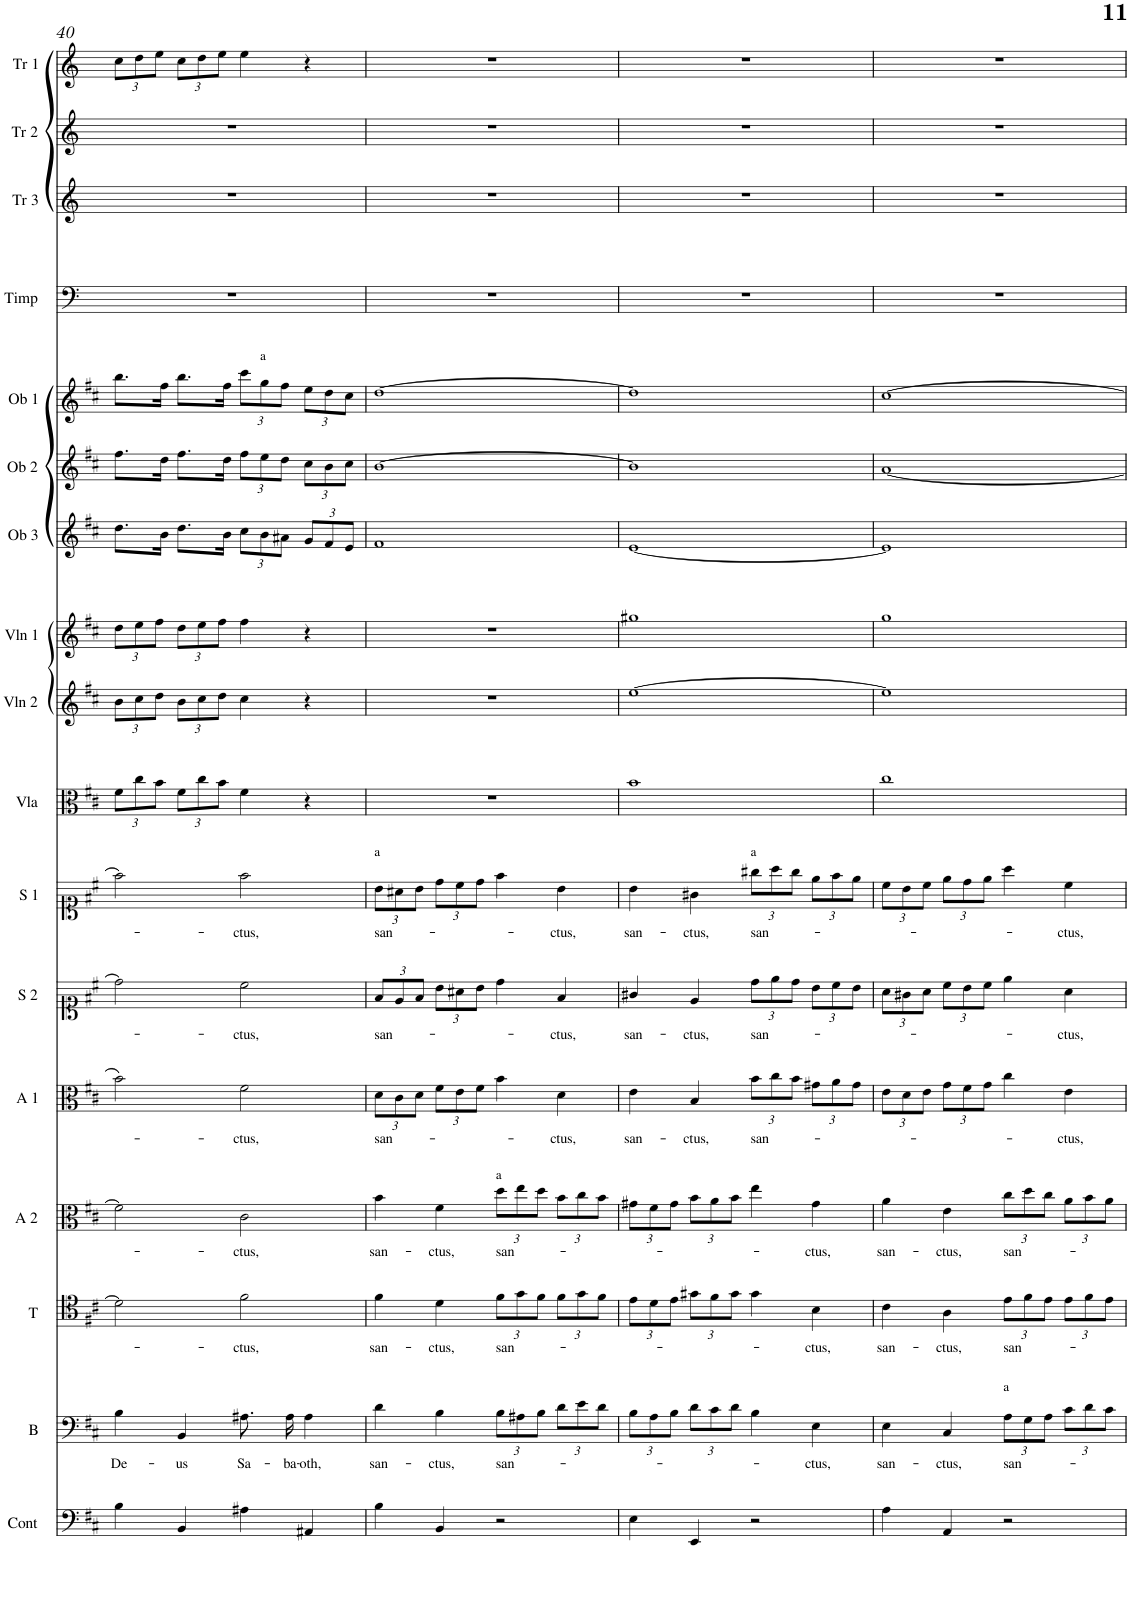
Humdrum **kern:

**kern	**kern	**text	**kern	**text	**kern	**text	**kern	**text	**kern	**text	**kern	**text	**kern	**kern	**kern	**kern	**kern	**kern	**kern	**kern	**kern	**kern
*part17	*part16	*part16	*part15	*part15	*part14	*part14	*part13	*part13	*part12	*part12	*part11	*part11	*part10	*part9	*part8	*part7	*part6	*part5	*part4	*part3	*part2	*part1
*staff17	*staff16	*staff16	*staff15	*staff15	*staff14	*staff14	*staff13	*staff13	*staff12	*staff12	*staff11	*staff11	*staff10	*staff9	*staff8	*staff7	*staff6	*staff5	*staff4	*staff3	*staff2	*staff1
*I"Continuo	*I"Bass	*	*I"Tenor	*	*I"Alto 2	*	*I"Alto 1	*	*I"Soprano 2	*	*I"Soprano 1	*	*I"Viola	*I"Violin 2	*I"Violin 1	*I"Oboe 3	*I"Oboe 2	*I"Oboe 1	*I"Timpani	*I"Tromba 3	*I"Tromba 2	*I"Tromba 1
*I'Cont	*I'B	*	*I'T	*	*I'A 2	*	*I'A 1	*	*I'S 2	*	*I'S 1	*	*I'Vla	*I'Vln 2	*I'Vln 1	*I'Ob 3	*I'Ob 2	*I'Ob 1	*I'Timp	*I'Tr 3	*I'Tr 2	*I'Tr 1
!!LO:PB:g=z
*clefF4	*clefF4	*	*clefC4	*	*clefC3	*	*clefC3	*	*clefC1	*	*clefC1	*	*clefC3	*clefG2	*clefG2	*clefG2	*clefG2	*clefG2	*clefF4	*clefG2	*clefG2	*clefG2
*	*	*	*	*	*	*	*	*	*	*	*	*	*	*	*	*	*	*	*Trd-1c-2	*Trd-1c-2	*Trd-1c-2	*Trd-1c-2
*k[f#c#]	*k[f#c#]	*	*k[f#c#]	*	*k[f#c#]	*	*k[f#c#]	*	*k[f#c#]	*	*k[f#c#]	*	*k[f#c#]	*k[f#c#]	*k[f#c#]	*k[f#c#]	*k[f#c#]	*k[f#c#]	*k[]	*k[]	*k[]	*k[]
*M4/4	*M4/4	*	*M4/4	*	*M4/4	*	*M4/4	*	*M4/4	*	*M4/4	*	*M4/4	*M4/4	*M4/4	*M4/4	*M4/4	*M4/4	*M4/4	*M4/4	*M4/4	*M4/4
*met(c)	*met(c)	*	*met(c)	*	*met(c)	*	*met(c)	*	*met(c)	*	*met(c)	*	*met(c)	*met(c)	*met(c)	*met(c)	*met(c)	*met(c)	*met(c)	*met(c)	*met(c)	*met(c)
=40	=40	=40	=40	=40	=40	=40	=40	=40	=40	=40	=40	=40	=40	=40	=40	=40	=40	=40	=40	=40	=40	=40
!	!	!LO:LY:b	!	!	!	!	!	!	!	!	!	!	!	!	!	!	!	!	!	!	!	!
*	*	*	*	*	*	*	*	*	*	*	*	*	*Xbrackettup	*Xbrackettup	*Xbrackettup	*	*	*	*	*	*	*Xbrackettup
4B\	4B\	De-	2d\]	.	2f#\]	.	2b\	.	2dd\]	.	2ff#\]	.	12f#\L	12b\L	12dd\L	8.dd\L	8.ff#\L	8.bb\L	1r	1r	1r	12cc\L
.	.	.	.	.	.	.	.	.	.	.	.	.	12cc#\	12cc#\	12ee\	.	.	.	.	.	.	12dd\
.	.	.	.	.	.	.	.	.	.	.	.	.	12b\J	12dd\J	12ff#\J	.	.	.	.	.	.	12ee\J
.	.	.	.	.	.	.	.	.	.	.	.	.	.	.	.	16b\Jk	16dd\Jk	16ff#\Jk	.	.	.	.
!	!	!LO:LY:b	!	!	!	!	!	!	!	!	!	!	!	!	!	!	!	!	!	!	!	!
4BB/	4BB/	-us	.	.	.	.	.	.	.	.	.	.	12f#\L	12b\L	12dd\L	8.dd\L	8.ff#\L	8.bb\L	.	.	.	12cc\L
.	.	.	.	.	.	.	.	.	.	.	.	.	12cc#\	12cc#\	12ee\	.	.	.	.	.	.	12dd\
.	.	.	.	.	.	.	.	.	.	.	.	.	12b\J	12dd\J	12ff#\J	.	.	.	.	.	.	12ee\J
.	.	.	.	.	.	.	.	.	.	.	.	.	.	.	.	16b\Jk	16dd\Jk	16ff#\Jk	.	.	.	.
!	!	!LO:LY:b	!	!LO:LY:b	!	!LO:LY:b	!	!LO:LY:b	!	!LO:LY:b	!	!LO:LY:b	!	!	!	!	!	!	!	!	!	!
*	*	*	*	*	*	*	*	*	*	*	*	*	*	*	*	*Xbrackettup	*Xbrackettup	*Xbrackettup	*	*	*	*
4A#X\	8.A#X\	Sa-	2f#\	-ctus,	2c#\	-ctus,	2f#\	-ctus,	2cc#\	-ctus,	2ff#\	-ctus,	4f#\	4cc#\	4ff#\	12cc#\L	12ff#\L	12ccc#\L	.	.	.	4ee\
!	!	!	!	!	!	!	!	!	!	!	!	!	!	!	!	!	!	!LO:TX:a:t=a	!	!	!	!
.	.	.	.	.	.	.	.	.	.	.	.	.	.	.	.	12b\	12ee\	12gg\	.	.	.	.
.	.	.	.	.	.	.	.	.	.	.	.	.	.	.	.	12a#X\J	12dd\J	12ff#\J	.	.	.	.
!	!	!LO:LY:b	!	!	!	!	!	!	!	!	!	!	!	!	!	!	!	!	!	!	!	!
.	16A#\	-ba-	.	.	.	.	.	.	.	.	.	.	.	.	.	.	.	.	.	.	.	.
!	!	!LO:LY:b	!	!	!	!	!	!	!	!	!	!	!	!	!	!	!	!	!	!	!	!
4AA#X/	4A#\	-oth,	.	.	.	.	.	.	.	.	.	.	4r	4r	4r	12g/L	12cc#\L	12ee\L	.	.	.	4r
.	.	.	.	.	.	.	.	.	.	.	.	.	.	.	.	12f#/	12b\	12dd\	.	.	.	.
.	.	.	.	.	.	.	.	.	.	.	.	.	.	.	.	12e/J	12cc#\J	12cc#\J	.	.	.	.
=41	=41	=41	=41	=41	=41	=41	=41	=41	=41	=41	=41	=41	=41	=41	=41	=41	=41	=41	=41	=41	=41	=41
!	!	!LO:LY:b	!	!LO:LY:b	!	!LO:LY:b	!	!	!	!	!	!	!	!	!	!	!	!	!	!	!	!
*	*	*	*	*	*	*	*Xbrackettup	*	*	*	*	*	*	*	*	*	*	*	*	*	*	*
!	!	!	!	!	!	!	!	!LO:LY:b	!	!	!	!	!	!	!	!	!	!	!	!	!	!
*	*	*	*	*	*	*	*	*	*Xbrackettup	*	*	*	*	*	*	*	*	*	*	*	*	*
!	!	!	!	!	!	!	!	!	!	!LO:LY:b	!	!	!	!	!	!	!	!	!	!	!	!
*	*	*	*	*	*	*	*	*	*	*	*Xbrackettup	*	*	*	*	*	*	*	*	*	*	*
!	!	!	!	!	!	!	!	!	!	!	!LO:TX:a:t=a	!	!	!	!	!	!	!	!	!	!	!
!	!	!	!	!	!	!	!	!	!	!	!	!LO:LY:b	!	!	!	!	!	!	!	!	!	!
4B\	4d\	san-	4f#\	san-	4b\	san-	12d\L	san-	12f#/L	san-	12b\L	san-	1r	1r	1r	1f#	[1b	[1dd	1r	1r	1r	1r
.	.	.	.	.	.	.	12c#\	.	12e/	.	12a#X\	.	.	.	.	.	.	.	.	.	.	.
.	.	.	.	.	.	.	12d\J	.	12f#/J	.	12b\J	.	.	.	.	.	.	.	.	.	.	.
!	!	!LO:LY:b	!	!LO:LY:b	!	!LO:LY:b	!	!	!	!	!	!	!	!	!	!	!	!	!	!	!	!
4BB/	4B\	-ctus,	4d\	-ctus,	4f#\	-ctus,	12f#\L	.	12b\L	.	12dd\L	.	.	.	.	.	.	.	.	.	.	.
.	.	.	.	.	.	.	12e\	.	12a#X\	.	12cc#\	.	.	.	.	.	.	.	.	.	.	.
.	.	.	.	.	.	.	12f#\J	.	12b\J	.	12dd\J	.	.	.	.	.	.	.	.	.	.	.
*	*Xbrackettup	*	*	*	*	*	*	*	*	*	*	*	*	*	*	*	*	*	*	*	*	*
!	!	!LO:LY:b	!	!	!	!	!	!	!	!	!	!	!	!	!	!	!	!	!	!	!	!
*	*	*	*Xbrackettup	*	*	*	*	*	*	*	*	*	*	*	*	*	*	*	*	*	*	*
!	!	!	!	!LO:LY:b	!	!	!	!	!	!	!	!	!	!	!	!	!	!	!	!	!	!
*	*	*	*	*	*Xbrackettup	*	*	*	*	*	*	*	*	*	*	*	*	*	*	*	*	*
!	!	!	!	!	!LO:TX:a:t=a	!	!	!	!	!	!	!	!	!	!	!	!	!	!	!	!	!
!	!	!	!	!	!	!LO:LY:b	!	!	!	!	!	!	!	!	!	!	!	!	!	!	!	!
2r	12B\L	san-	12f#\L	san-	12dd\L	san-	4b\	.	4dd\	.	4ff#\	.	.	.	.	.	.	.	.	.	.	.
.	12A#X\	.	12g\	.	12ee\	.	.	.	.	.	.	.	.	.	.	.	.	.	.	.	.	.
.	12B\J	.	12f#\J	.	12dd\J	.	.	.	.	.	.	.	.	.	.	.	.	.	.	.	.	.
!	!	!	!	!	!	!	!	!LO:LY:b	!	!LO:LY:b	!	!LO:LY:b	!	!	!	!	!	!	!	!	!	!
.	12d\L	.	12f#\L	.	12b\L	.	4d\	-ctus,	4f#/	-ctus,	4b\	-ctus,	.	.	.	.	.	.	.	.	.	.
.	12e\	.	12g\	.	12cc#\	.	.	.	.	.	.	.	.	.	.	.	.	.	.	.	.	.
.	12d\J	.	12f#\J	.	12b\J	.	.	.	.	.	.	.	.	.	.	.	.	.	.	.	.	.
=42	=42	=42	=42	=42	=42	=42	=42	=42	=42	=42	=42	=42	=42	=42	=42	=42	=42	=42	=42	=42	=42	=42
!	!	!	!	!	!	!	!	!LO:LY:b	!	!LO:LY:b	!	!LO:LY:b	!	!	!	!	!	!	!	!	!	!
4E\	12B\L	.	12e\L	.	12g#X\L	.	4e\	san-	4g#X/	san-	4b\	san-	1b	[1ee	1gg#X	[1e	1b]	1dd]	1r	1r	1r	1r
.	12A\	.	12d\	.	12f#\	.	.	.	.	.	.	.	.	.	.	.	.	.	.	.	.	.
.	12B\J	.	12e\J	.	12g#\J	.	.	.	.	.	.	.	.	.	.	.	.	.	.	.	.	.
!	!	!	!	!	!	!	!	!LO:LY:b	!	!LO:LY:b	!	!LO:LY:b	!	!	!	!	!	!	!	!	!	!
4EE/	12d\L	.	12g#X\L	.	12b\L	.	4B/	-ctus,	4e/	-ctus,	4g#X\	-ctus,	.	.	.	.	.	.	.	.	.	.
.	12c#\	.	12f#\	.	12a\	.	.	.	.	.	.	.	.	.	.	.	.	.	.	.	.	.
.	12d\J	.	12g#\J	.	12b\J	.	.	.	.	.	.	.	.	.	.	.	.	.	.	.	.	.
!	!	!	!	!	!	!	!	!	!	!	!LO:TX:a:t=a	!	!	!	!	!	!	!	!	!	!	!
!	!	!	!	!	!	!	!	!LO:LY:b	!	!LO:LY:b	!	!LO:LY:b	!	!	!	!	!	!	!	!	!	!
2r	4B\	.	4g#\	.	4ee\	.	12b\L	san-	12dd\L	san-	12gg#X\L	san-	.	.	.	.	.	.	.	.	.	.
.	.	.	.	.	.	.	12cc#\	.	12ee\	.	12aa\	.	.	.	.	.	.	.	.	.	.	.
.	.	.	.	.	.	.	12b\J	.	12dd\J	.	12gg#\J	.	.	.	.	.	.	.	.	.	.	.
!	!	!LO:LY:b	!	!LO:LY:b	!	!LO:LY:b	!	!	!	!	!	!	!	!	!	!	!	!	!	!	!	!
.	4E\	-ctus,	4B\	-ctus,	4g#\	-ctus,	12g#X\L	.	12b\L	.	12ee\L	.	.	.	.	.	.	.	.	.	.	.
.	.	.	.	.	.	.	12a\	.	12cc#\	.	12ff#\	.	.	.	.	.	.	.	.	.	.	.
.	.	.	.	.	.	.	12g#\J	.	12b\J	.	12ee\J	.	.	.	.	.	.	.	.	.	.	.
=43	=43	=43	=43	=43	=43	=43	=43	=43	=43	=43	=43	=43	=43	=43	=43	=43	=43	=43	=43	=43	=43	=43
!	!	!LO:LY:b	!	!LO:LY:b	!	!LO:LY:b	!	!	!	!	!	!	!	!	!	!	!	!	!	!	!	!
4A\	4E\	san-	4c#\	san-	4a\	san-	12e\L	.	12a\L	.	12cc#\L	.	1cc#	1ee]	1gg	1e]	[1a	[1cc#	1r	1r	1r	1r
.	.	.	.	.	.	.	12d\	.	12g#X\	.	12b\	.	.	.	.	.	.	.	.	.	.	.
.	.	.	.	.	.	.	12e\J	.	12a\J	.	12cc#\J	.	.	.	.	.	.	.	.	.	.	.
!	!	!LO:LY:b	!	!LO:LY:b	!	!LO:LY:b	!	!	!	!	!	!	!	!	!	!	!	!	!	!	!	!
4AA/	4C#/	-ctus,	4A\	-ctus,	4e\	-ctus,	12g\L	.	12cc#\L	.	12ee\L	.	.	.	.	.	.	.	.	.	.	.
.	.	.	.	.	.	.	12f#\	.	12b\	.	12dd\	.	.	.	.	.	.	.	.	.	.	.
.	.	.	.	.	.	.	12g\J	.	12cc#\J	.	12ee\J	.	.	.	.	.	.	.	.	.	.	.
!	!LO:TX:a:t=a	!	!	!	!	!	!	!	!	!	!	!	!	!	!	!	!	!	!	!	!	!
!	!	!LO:LY:b	!	!LO:LY:b	!	!LO:LY:b	!	!	!	!	!	!	!	!	!	!	!	!	!	!	!	!
2r	12A\L	san-	12e\L	san-	12cc#\L	san-	4cc#\	.	4ee\	.	4aa\	.	.	.	.	.	.	.	.	.	.	.
.	12G\	.	12f#\	.	12dd\	.	.	.	.	.	.	.	.	.	.	.	.	.	.	.	.	.
.	12A\J	.	12e\J	.	12cc#\J	.	.	.	.	.	.	.	.	.	.	.	.	.	.	.	.	.
!	!	!	!	!	!	!	!	!LO:LY:b	!	!LO:LY:b	!	!LO:LY:b	!	!	!	!	!	!	!	!	!	!
.	12c#\L	.	12e\L	.	12a\L	.	4e\	ctus,	4a\	-ctus,	4cc#\	-ctus,	.	.	.	.	.	.	.	.	.	.
.	12d\	.	12f#\	.	12b\	.	.	.	.	.	.	.	.	.	.	.	.	.	.	.	.	.
.	12c#\J	.	12e\J	.	12a\J	.	.	.	.	.	.	.	.	.	.	.	.	.	.	.	.	.
=	=	=	=	=	=	=	=	=	=	=	=	=	=	=	=	=	=	=	=	=	=	=
*-	*-	*-	*-	*-	*-	*-	*-	*-	*-	*-	*-	*-	*-	*-	*-	*-	*-	*-	*-	*-	*-	*-
